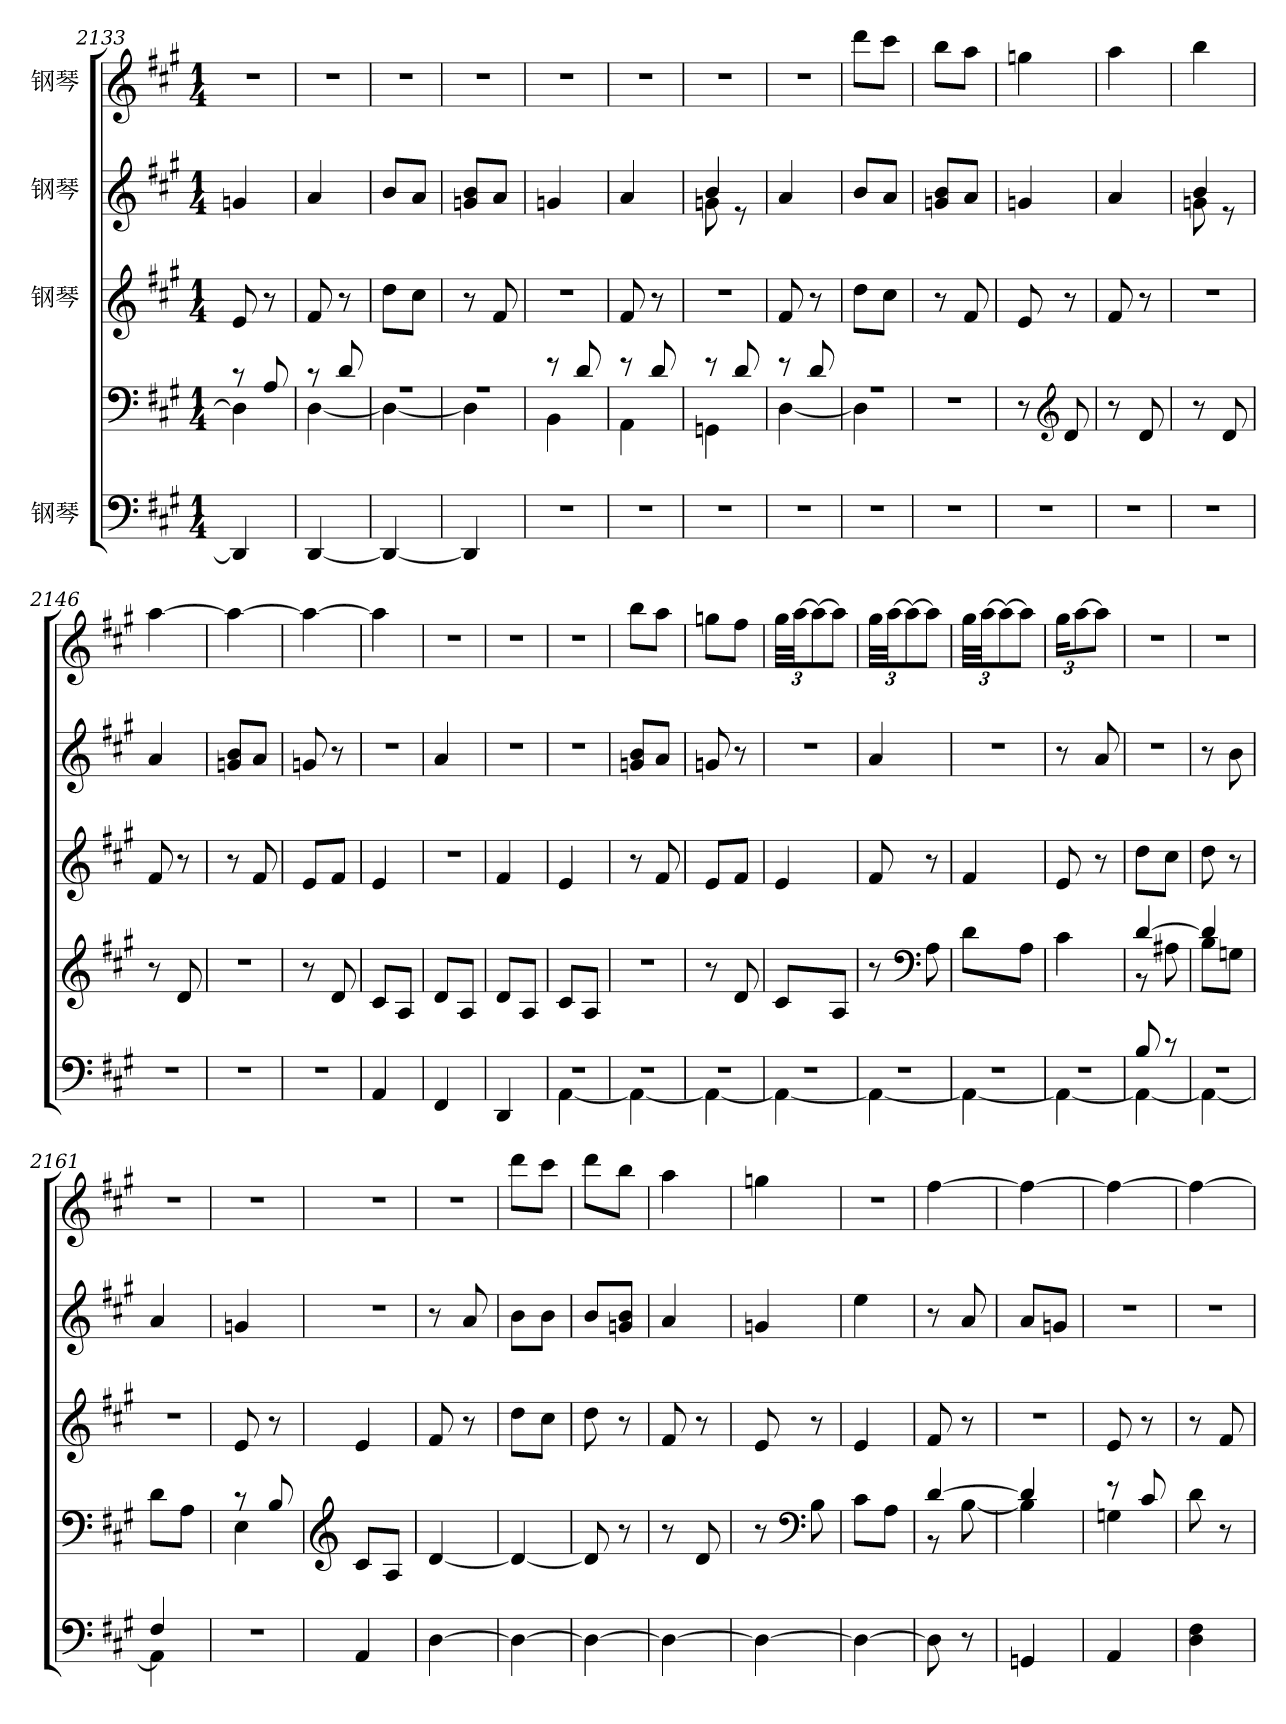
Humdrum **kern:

**kern	**kern	**kern	**kern	**kern
*part4	*part4	*part3	*part2	*part1
*staff5	*staff4	*staff3	*staff2	*staff1
*I"钢琴	*	*I"钢琴	*I"钢琴	*I"钢琴
!!LO:PB:g=z
*clefF4	*clefF4	*clefG2	*clefG2	*clefG2
*k[f#c#g#]	*k[f#c#g#]	*k[f#c#g#]	*k[f#c#g#]	*k[f#c#g#]
*M1/4	*M1/4	*M1/4	*M1/4	*M1/4
=2133	=2133	=2133	=2133	=2133
*	*^	*	*	*
4DD/]	8r	4D\]	8e/	4gn/	4r
.	8A/	.	8r	.	.
=2134	=2134	=2134	=2134	=2134	=2134
[4DD/	8r	[4D\	8f#/	4a/	4r
.	8d/	.	8r	.	.
=2135	=2135	=2135	=2135	=2135	=2135
4DD/_	4r	4D\_	8dd\L	8b/L	4r
.	.	.	8cc#\J	8a/J	.
=2136	=2136	=2136	=2136	=2136	=2136
4DD/]	4r	4D\]	8r	8gn/ 8b/L	4r
.	.	.	8f#/	8a/J	.
=2137	=2137	=2137	=2137	=2137	=2137
4r	8r	4BB\	4r	4gn/	4r
.	8d/	.	.	.	.
=2138	=2138	=2138	=2138	=2138	=2138
4r	8r	4AA\	8f#/	4a/	4r
.	8d/	.	8r	.	.
=2139	=2139	=2139	=2139	=2139	=2139
*	*	*	*	*^	*
4r	8r	4GGn\	4r	4b/	8gn\	4r
.	8d/	.	.	.	8r	.
*	*	*	*	*v	*v	*
=2140	=2140	=2140	=2140	=2140	=2140
4r	8r	[4D\	8f#/	4a/	4r
.	8d/	.	8r	.	.
=2141	=2141	=2141	=2141	=2141	=2141
4r	4r	4D\]	8dd\L	8b/L	8ddd\L
.	.	.	8cc#\J	8a/J	8ccc#\J
*	*v	*v	*	*	*
=2142	=2142	=2142	=2142	=2142
4r	4r	8r	8gn/ 8b/L	8bb\L
.	.	8f#/	8a/J	8aa\J
!!LO:LB:g=z
=2143	=2143	=2143	=2143	=2143
4r	8r	8e/	4gn/	4ggn\
*	*clefG2	*	*	*
.	8d/	8r	.	.
=2144	=2144	=2144	=2144	=2144
4r	8r	8f#/	4a/	4aa\
.	8d/	8r	.	.
=2145	=2145	=2145	=2145	=2145
*	*	*	*^	*
4r	8r	4r	4b/	8gn\	4bb\
.	8d/	.	.	8r	.
*	*	*	*v	*v	*
=2146	=2146	=2146	=2146	=2146
4r	8r	8f#/	4a/	[4aa\
.	8d/	8r	.	.
=2147	=2147	=2147	=2147	=2147
4r	4r	8r	8gn/ 8b/L	4aa\_
.	.	8f#/	8a/J	.
=2148	=2148	=2148	=2148	=2148
4r	8r	8e/L	8gn/	4aa\_
.	8d/	8f#/J	8r	.
=2149	=2149	=2149	=2149	=2149
4AA/	8c#/L	4e/	4r	4aa\]
.	8A/J	.	.	.
=2150	=2150	=2150	=2150	=2150
4FF#/	8d/L	4r	4a/	4r
.	8A/J	.	.	.
=2151	=2151	=2151	=2151	=2151
4DD/	8d/L	4f#/	4r	4r
.	8A/J	.	.	.
=2152	=2152	=2152	=2152	=2152
*^	*	*	*	*
4r	[4AA\	8c#/L	4e/	4r	4r
.	.	8A/J	.	.	.
!!LO:PB:g=z
=2153	=2153	=2153	=2153	=2153	=2153
4r	4AA\_	4r	8r	8gn/ 8b/L	8bb\L
.	.	.	8f#/	8a/J	8aa\J
=2154	=2154	=2154	=2154	=2154	=2154
4r	4AA\_	8r	8e/L	8gn/	8ggn\L
.	.	8d/	8f#/J	8r	8ff#\J
=2155	=2155	=2155	=2155	=2155	=2155
*	*	*	*	*	*Xbrackettup
4r	4AA\_	8c#/L	4e/	4r	48gg#\LLL
.	.	.	.	.	[48aa\JJ
.	.	.	.	.	12aa\_
.	.	8A/J	.	.	8aa\J]
=2156	=2156	=2156	=2156	=2156	=2156
4r	4AA\_	8r	8f#/	4a/	48gg#\LLL
.	.	.	.	.	[48aa\JJ
.	.	.	.	.	12aa\_
*	*	*clefF4	*	*	*
.	.	8A\	8r	.	8aa\J]
=2157	=2157	=2157	=2157	=2157	=2157
4r	4AA\_	8d\L	4f#/	4r	48gg#\LLL
.	.	.	.	.	[48aa\JJ
.	.	.	.	.	12aa\_
.	.	8A\J	.	.	8aa\J]
=2158	=2158	=2158	=2158	=2158	=2158
4r	4AA\_	4c#\	8e/	8r	24gg#\KL
.	.	.	.	.	[12aa\
.	.	.	8r	8a/	8aa\J]
=2159	=2159	=2159	=2159	=2159	=2159
*	*	*^	*	*	*
8B/	4AA\_	[4d/	8r	8dd\L	4r	4r
8r	.	.	8A#X\	8cc#\J	.	.
=2160	=2160	=2160	=2160	=2160	=2160	=2160
4r	4AA\_	4d/]	8B\L	8dd\	8r	4r
.	.	.	8Gn\J	8r	8b\	.
*	*	*v	*v	*	*	*
!!LO:LB:g=z
=2161	=2161	=2161	=2161	=2161	=2161
4F#/	4AA\]	8d\L	4r	4a/	4r
.	.	8A\J	.	.	.
*v	*v	*	*	*	*
=2162	=2162	=2162	=2162	=2162
*	*^	*	*	*
4r	8r	4E\	8e/	4gn/	4r
.	8B/	.	8r	.	.
*	*v	*v	*	*	*
=2163	=2163	=2163	=2163	=2163
*	*clefG2	*	*	*
4AA/	8c#/L	4e/	4r	4r
.	8A/J	.	.	.
=2164	=2164	=2164	=2164	=2164
[4D\	[4d/	8f#/	8r	4r
.	.	8r	8a/	.
=2165	=2165	=2165	=2165	=2165
4D\_	4d/_	8dd\L	8b\L	8ddd\L
.	.	8cc#\J	8b\J	8ccc#\J
=2166	=2166	=2166	=2166	=2166
4D\_	8d/]	8dd\	8b/L	8ddd\L
.	8r	8r	8gn/ 8b/J	8bb\J
=2167	=2167	=2167	=2167	=2167
4D\_	8r	8f#/	4a/	4aa\
.	8d/	8r	.	.
=2168	=2168	=2168	=2168	=2168
4D\_	8r	8e/	4gn/	4ggn\
*	*clefF4	*	*	*
.	8B\	8r	.	.
=2169	=2169	=2169	=2169	=2169
4D\_	8c#\L	4e/	4ee\	4r
.	8A\J	.	.	.
=2170	=2170	=2170	=2170	=2170
*	*^	*	*	*
8D\]	[4d/	8r	8f#/	8r	[4ff#\
8r	.	[8B\	8r	8a/	.
!!LO:PB:g=z
=2171	=2171	=2171	=2171	=2171	=2171
4GGn/	4d/]	4B\]	4r	8a/L	4ff#\_
.	.	.	.	8gn/J	.
=2172	=2172	=2172	=2172	=2172	=2172
4AA/	8r	4Gn\	8e/	4r	4ff#\_
.	8c#/	.	8r	.	.
*	*v	*v	*	*	*
=2173	=2173	=2173	=2173	=2173
4D\ 4F#\	8d\	8r	4r	4ff#\_
.	8r	8f#/	.	.
=	=	=	=	=
*-	*-	*-	*-	*-
